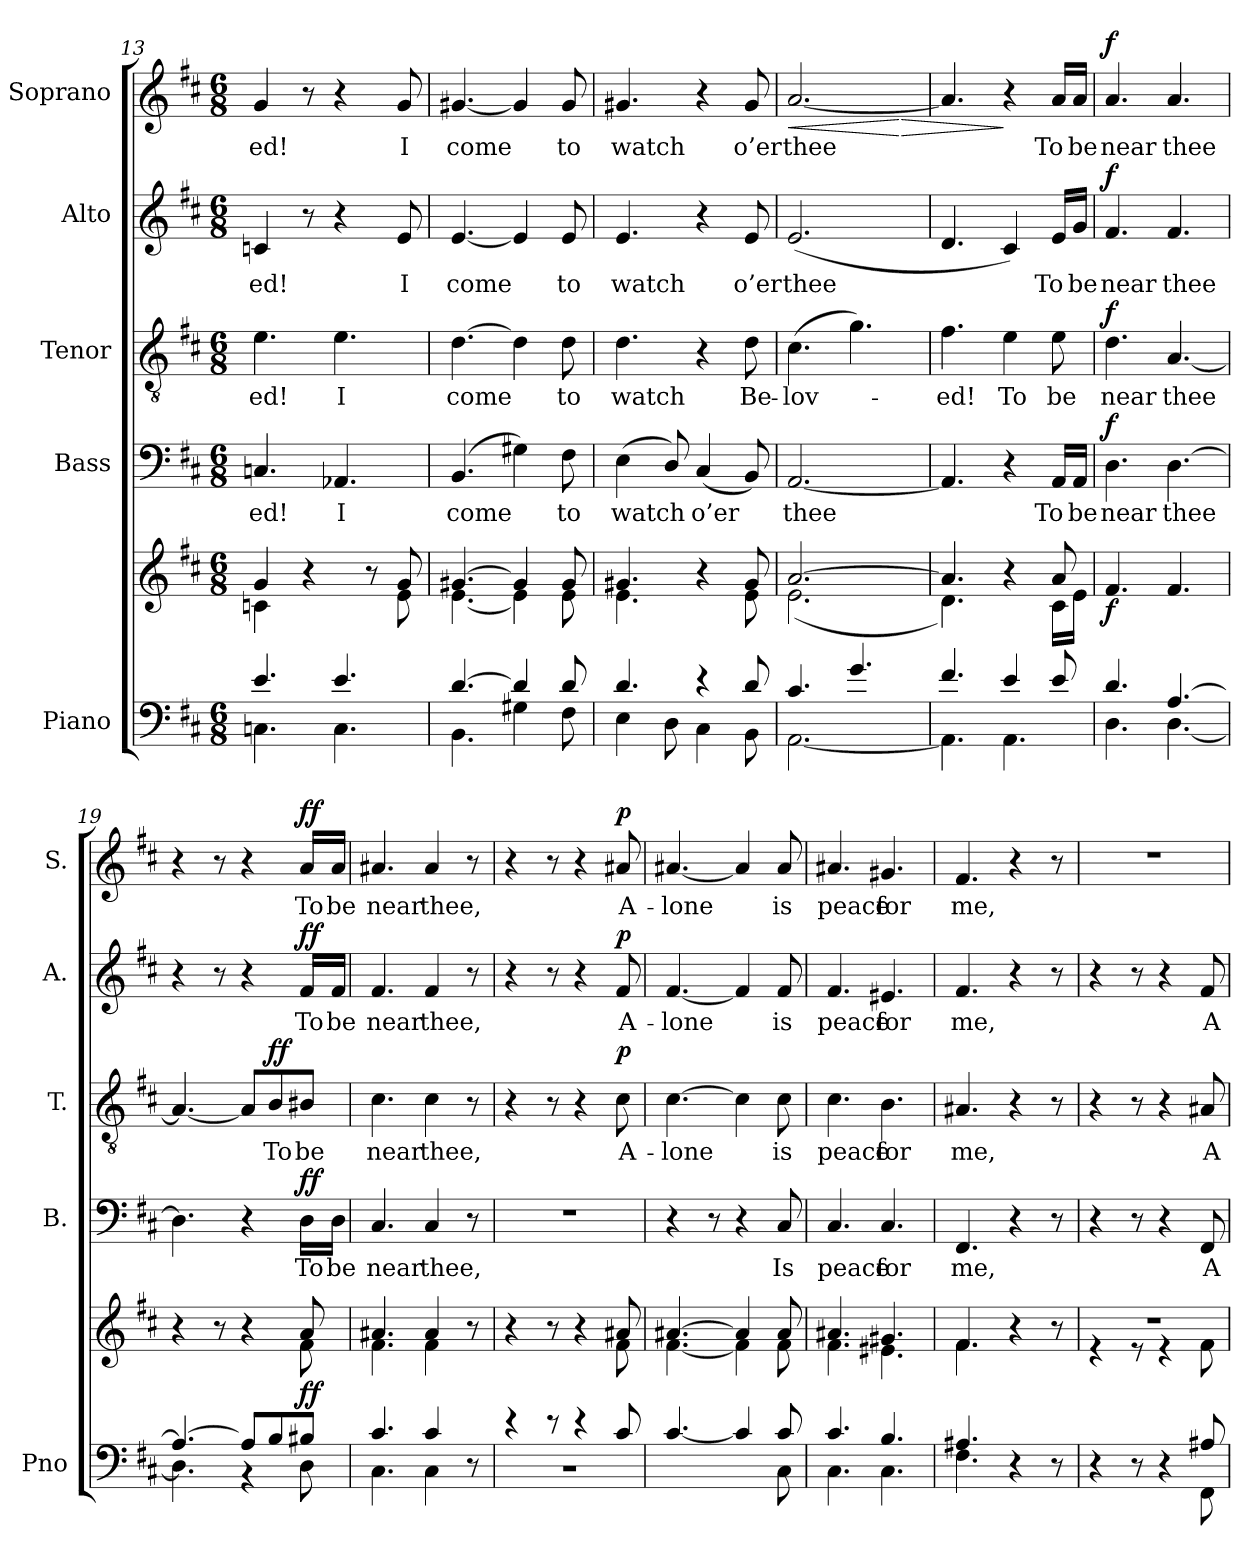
**kern	**kern	**dynam	**kern	**text	**dynam	**kern	**text	**dynam	**kern	**text	**dynam	**kern	**text	**dynam
*part5	*part5	*part5	*part4	*part4	*part4	*part3	*part3	*part3	*part2	*part2	*part2	*part1	*part1	*part1
*staff6	*staff5	*staff5/6	*staff4	*staff4	*staff4	*staff3	*staff3	*staff3	*staff2	*staff2	*staff2	*staff1	*staff1	*staff1
*I"Piano	*	*	*I"Bass	*	*	*I"Tenor	*	*	*I"Alto	*	*	*I"Soprano	*	*
*I'Pno	*	*	*I'B.	*	*	*I'T.	*	*	*I'A.	*	*	*I'S.	*	*
*clefF4	*clefG2	*	*clefF4	*	*	*clefGv2	*	*	*clefG2	*	*	*clefG2	*	*
*k[f#c#]	*k[f#c#]	*	*k[f#c#]	*	*	*k[f#c#]	*	*	*k[f#c#]	*	*	*k[f#c#]	*	*
*M6/8	*M6/8	*	*M6/8	*	*	*M6/8	*	*	*M6/8	*	*	*M6/8	*	*
=13	=13	=13	=13	=13	=13	=13	=13	=13	=13	=13	=13	=13	=13	=13
*^	*^	*	*	*	*	*	*	*	*	*	*	*	*	*
!	!	!	!	!	!	!LO:LY:b	!	!	!LO:LY:b	!	!	!LO:LY:b	!	!	!LO:LY:b	!
4.e/	4.Cn\	4g/	4cn\	.	4.Cn/	-ed!	.	4.e\	-ed!	.	4cn/	-ed!	.	4g/	-ed!	.
.	.	4r	4ryy	.	.	.	.	.	.	.	8r	.	.	8r	.	.
!	!	!	!	!	!	!LO:LY:b	!	!	!LO:LY:b	!	!	!	!	!	!	!
4.e/	4.C\	.	.	.	4.AA-X/	I	.	4.e\	I	.	4r	.	.	4r	.	.
.	.	8r	8ryy	.	.	.	.	.	.	.	.	.	.	.	.	.
!	!	!	!	!	!	!	!	!	!	!	!	!LO:LY:b	!	!	!LO:LY:b	!
.	.	8g/	8e\	.	.	.	.	.	.	.	8e/	I	.	8g/	I	.
!!LO:LB:g=z
=14	=14	=14	=14	=14	=14	=14	=14	=14	=14	=14	=14	=14	=14	=14	=14	=14
!	!	!	!	!	!	!LO:LY:b	!	!	!LO:LY:b	!	!	!LO:LY:b	!	!	!LO:LY:b	!
[4.d/	4.BB\	[4.g#X/	[4.e\	.	(4.BB/	come	.	[4.d\	come	.	[4.e/	come	.	[4.g#X/	come	.
4d/]	4G#X\	4g#/]	4e\]	.	4G#X\)	.	.	4d\]	.	.	4e/]	.	.	4g#/]	.	.
!	!	!	!	!	!	!LO:LY:b	!	!	!LO:LY:b	!	!	!LO:LY:b	!	!	!LO:LY:b	!
8d/	8F#\	8g#/	8e\	.	8F#\	to	.	8d\	to	.	8e/	to	.	8g#/	to	.
=15	=15	=15	=15	=15	=15	=15	=15	=15	=15	=15	=15	=15	=15	=15	=15	=15
!	!	!	!	!	!	!LO:LY:b	!	!	!LO:LY:b	!	!	!LO:LY:b	!	!	!LO:LY:b	!
4.d/	4E\	4.g#X/	4.e\	.	(4E\	watch	.	4.d\	watch	.	4.e/	watch	.	4.g#X/	watch	.
.	8D\	.	.	.	8D/)	.	.	.	.	.	.	.	.	.	.	.
!	!	!	!	!	!	!LO:LY:b	!	!	!	!	!	!	!	!	!	!
4r	4C#\	4r	4ryy	.	(4C#/	o’er	.	4r	.	.	4r	.	.	4r	.	.
!	!	!	!	!	!	!	!	!	!LO:LY:b	!	!	!LO:LY:b	!	!	!LO:LY:b	!
8d/	8BB\	8g#/	8e\	.	8BB/)	.	.	8d\	Be-	.	8e/	o’er	.	8g#/	o’er	.
=16	=16	=16	=16	=16	=16	=16	=16	=16	=16	=16	=16	=16	=16	=16	=16	=16
!	!	!	!	!	!	!LO:LY:b	!	!	!LO:LY:b	!	!	!LO:LY:b	!	!	!LO:LY:b	!LO:HP:b
*	*	*	*	*	*	*	*	*	*	*	*	*	*	*^	*	*
4.c#/	[2.AA\	[2.a/	(2.e\	.	[2.AA/	thee	.	(4.c#\	-lov-	.	(2.e/	thee	.	[>2.a/	4.ryy	-thee	<
4.g/	.	.	.	.	.	.	.	4.g\)	.	.	.	.	.	.	4ryy	.	.
!	!	!	!	!	!	!	!	!	!	!	!	!	!	!	!	!	!LO:HP:n=1:b
.	.	.	.	.	.	.	.	.	.	.	.	.	.	.	8ryy	.	[ >
=17	=17	=17	=17	=17	=17	=17	=17	=17	=17	=17	=17	=17	=17	=17	=17	=17	=17
!	!	!	!	!	!	!	!	!	!LO:LY:b	!	!	!	!	!	!	!	!
*	*	*	*	*	*	*	*	*	*	*	*	*	*	*v	*v	*	*
4.f#/	4.AA\]	4.a/]	4.d\)	.	4.AA/]	.	.	4.f#\	-ed!	.	4.d/	.	.	4.a/]	.	.
!	!	!	!	!	!	!	!	!	!LO:LY:b	!	!	!	!	!	!	!
4e/	4.AA\	4r	4ryy	.	4r	.	.	4e\	To	.	4c#/)	.	.	4r	.	]
!	!	!	!	!	!	!LO:LY:b	!	!	!LO:LY:b	!	!	!LO:LY:b	!	!	!LO:LY:b	!
8e/	.	8a/	16c#\LL	.	16AA/LL	To	.	8e\	be	.	16e/LL	To	.	16a/LL	To	.
!	!	!	!	!	!	!LO:LY:b	!	!	!	!	!	!LO:LY:b	!	!	!LO:LY:b	!
.	.	.	16e\JJ	.	16AA/JJ	be	.	.	.	.	16g/JJ	be	.	16a/JJ	be	.
=18	=18	=18	=18	=18	=18	=18	=18	=18	=18	=18	=18	=18	=18	=18	=18	=18
!	!	!	!	!LO:DY:b	!	!LO:LY:b	!LO:DY:a	!	!LO:LY:b	!LO:DY:a	!	!LO:LY:b	!LO:DY:a	!	!LO:LY:b	!LO:DY:a
*	*	*v	*v	*	*	*	*	*	*	*	*	*	*	*	*	*
4.d/	4.D\	4.f#/	f	4.D\	near	f	4.d\	near	f	4.f#/	near	f	4.a/	near	f
!	!	!	!	!	!LO:LY:b	!	!	!LO:LY:b	!	!	!LO:LY:b	!	!	!LO:LY:b	!
[4.A/	[4.D\	4.f#/	.	[4.D\	thee	.	[4.A/	thee	.	4.f#/	thee	.	4.a/	thee	.
!!LO:LB:g=z
=19	=19	=19	=19	=19	=19	=19	=19	=19	=19	=19	=19	=19	=19	=19	=19
*	*	*^	*	*	*	*	*	*	*	*	*	*	*	*	*
4.A/_	4.D\]	4r	4ryy	.	4.D\]	.	.	4.A/_	.	.	4r	.	.	4r	.	.
.	.	8r	8ryy	.	.	.	.	.	.	.	8r	.	.	8r	.	.
8A/L]	4r	4r	4ryy	.	4r	.	.	8A/L]	.	.	4r	.	.	4r	.	.
!	!	!	!	!	!	!	!	!	!LO:LY:b	!LO:DY:a	!	!	!	!	!	!
8B/	.	.	.	.	.	.	.	8B/	To	ff	.	.	.	.	.	.
!	!	!	!	!LO:DY:b	!	!LO:LY:b	!LO:DY:a	!	!LO:LY:b	!	!	!LO:LY:b	!LO:DY:a	!	!LO:LY:b	!LO:DY:a
8B#X/J	8D\	8a/	8f#\	ff	16D\LL	To	ff	8B#X/J	be	.	16f#/LL	To	ff	16a/LL	To	ff
!	!	!	!	!	!	!LO:LY:b	!	!	!	!	!	!LO:LY:b	!	!	!LO:LY:b	!
.	.	.	.	.	16D\JJ	be	.	.	.	.	16f#/JJ	be	.	16a/JJ	be	.
=20	=20	=20	=20	=20	=20	=20	=20	=20	=20	=20	=20	=20	=20	=20	=20	=20
!	!	!	!	!	!	!LO:LY:b	!	!	!LO:LY:b	!	!	!LO:LY:b	!	!	!LO:LY:b	!
4.c#/	4.C#\	4.a#X/	4.f#\	.	4.C#/	near	.	4.c#\	near	.	4.f#/	near	.	4.a#X/	near	.
!	!	!	!	!	!	!LO:LY:b	!	!	!LO:LY:b	!	!	!LO:LY:b	!	!	!LO:LY:b	!
4c#/	4C#\	4a#/	4f#\	.	4C#/	thee,	.	4c#\	thee,	.	4f#/	thee,	.	4a#/	thee,	.
8r	8ryy	8r	8ryy	.	8r	.	.	8r	.	.	8r	.	.	8r	.	.
=21	=21	=21	=21	=21	=21	=21	=21	=21	=21	=21	=21	=21	=21	=21	=21	=21
4r	2.r	4r	4ryy	.	2.r	.	.	4r	.	.	4r	.	.	4r	.	.
8r	.	8r	8ryy	.	.	.	.	8r	.	.	8r	.	.	8r	.	.
4r	.	4r	4ryy	.	.	.	.	4r	.	.	4r	.	.	4r	.	.
!	!	!	!	!	!	!	!	!	!LO:LY:b	!LO:DY:a	!	!LO:LY:b	!LO:DY:a	!	!LO:LY:b	!LO:DY:a
8c#/	.	8a#X/	8f#\	.	.	.	.	8c#\	A-	p	8f#/	A-	p	8a#X/	A-	p
=22	=22	=22	=22	=22	=22	=22	=22	=22	=22	=22	=22	=22	=22	=22	=22	=22
!	!	!	!	!	!	!	!	!	!LO:LY:b	!	!	!LO:LY:b	!	!	!LO:LY:b	!
[>4.c#/	4ryy	[4.a#X/	[4.f#\	.	4r	.	.	[4.c#\	-lone	.	[4.f#/	-lone	.	[4.a#X/	-lone	.
.	8ryy	.	.	.	8r	.	.	.	.	.	.	.	.	.	.	.
4c#/]	4ryy	4a#/]	4f#\]	.	4r	.	.	4c#\]	.	.	4f#/]	.	.	4a#/]	.	.
!	!	!	!	!	!	!LO:LY:b	!	!	!LO:LY:b	!	!	!LO:LY:b	!	!	!LO:LY:b	!
8c#/	8C#\	8a#/	8f#\	.	8C#/	Is	.	8c#\	is	.	8f#/	is	.	8a#/	is	.
=23	=23	=23	=23	=23	=23	=23	=23	=23	=23	=23	=23	=23	=23	=23	=23	=23
!	!	!	!	!	!	!LO:LY:b	!	!	!LO:LY:b	!	!	!LO:LY:b	!	!	!LO:LY:b	!
4.c#/	4.C#\	4.a#X/	4.f#\	.	4.C#/	peace	.	4.c#\	peace	.	4.f#/	peace	.	4.a#X/	peace	.
!	!	!	!	!	!	!LO:LY:b	!	!	!LO:LY:b	!	!	!LO:LY:b	!	!	!LO:LY:b	!
4.B/	4.C#\	4.g#X/	4.e#X\	.	4.C#/	for	.	4.B\	for	.	4.e#X/	for	.	4.g#X/	for	.
!!LO:PB:g=z
=24	=24	=24	=24	=24	=24	=24	=24	=24	=24	=24	=24	=24	=24	=24	=24	=24
!	!	!	!	!	!	!LO:LY:b	!	!	!LO:LY:b	!	!	!LO:LY:b	!	!	!LO:LY:b	!
4.A#X/	4.F#\	4.f#/	4.f#\	.	4.FF#/	me,	.	4.A#X/	me,	.	4.f#/	me,	.	4.f#/	me,	.
4r	4ryy	4r	4ryy	.	4r	.	.	4r	.	.	4r	.	.	4r	.	.
8r	8ryy	8r	8ryy	.	8r	.	.	8r	.	.	8r	.	.	8r	.	.
=25	=25	=25	=25	=25	=25	=25	=25	=25	=25	=25	=25	=25	=25	=25	=25	=25
4r	4ryy	2.r	4r	.	4r	.	.	4r	.	.	4r	.	.	2.r	.	.
8r	8ryy	.	8r	.	8r	.	.	8r	.	.	8r	.	.	.	.	.
4r	4ryy	.	4r	.	4r	.	.	4r	.	.	4r	.	.	.	.	.
!	!	!	!	!	!	!LO:LY:b	!	!	!LO:LY:b	!	!	!LO:LY:b	!	!	!	!
8A#X/	8FF#\	.	8f#\	.	8FF#/	A-	.	8A#X/	A-	.	8f#/	A-	.	.	.	.
*v	*v	*	*	*	*	*	*	*	*	*	*	*	*	*	*	*
*	*v	*v	*	*	*	*	*	*	*	*	*	*	*	*	*
=	=	=	=	=	=	=	=	=	=	=	=	=	=	=
*-	*-	*-	*-	*-	*-	*-	*-	*-	*-	*-	*-	*-	*-	*-
